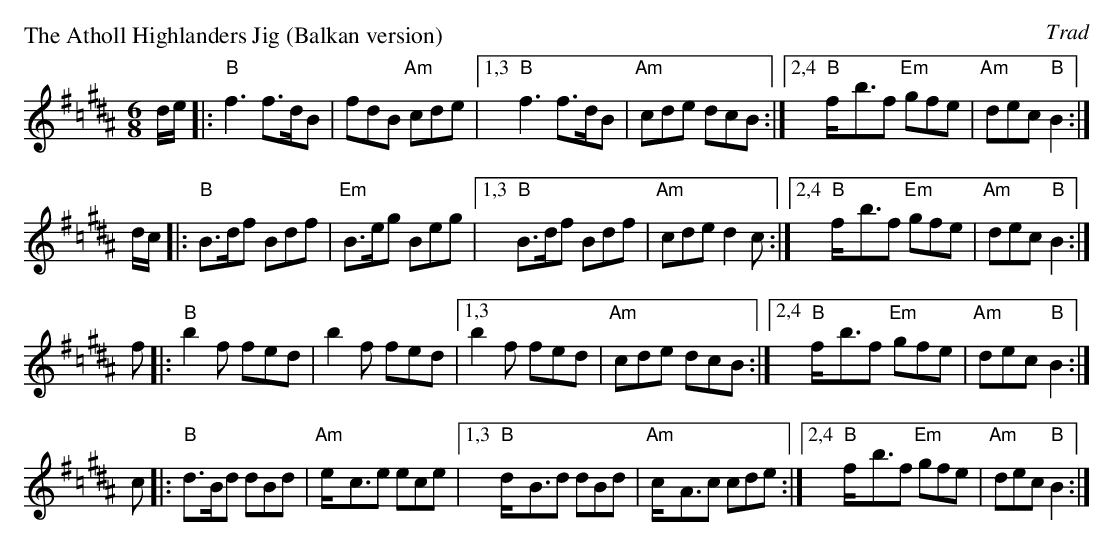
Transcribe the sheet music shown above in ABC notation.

X:1
P: The Atholl Highlanders Jig (Balkan version)
O: Trad
M: 6/8
L: 1/8
K: B=c^d
d/e/ |: "B"f3 f>dB  | fdB "Am"cde  |1,3 "B"f3 f>dB  | "Am"cde dcB :|2,4 "B"f-<bf "Em"gfe | "Am"dec "B"B2 :|
d/c/ |: "B"B>df Bdf | "Em"B>eg Beg |1,3 "B"B>df Bdf | "Am"cde d2c :|2,4 "B"f-<bf "Em"gfe | "Am"dec "B"B2 :|
 f   |: "B"b2f fed  | b2f fed      |1,3  b2f fed    | "Am"cde dcB :|2,4 "B"f-<bf "Em"gfe | "Am"dec "B"B2 :|
 c   |: "B"d>Bd dBd | "Am"e-<ce ece |1,3 "B"d-<Bd dBd | "Am"c-<Ac cde :|2,4 "B"f-<bf "Em"gfe | "Am"dec "B"B2 :|
